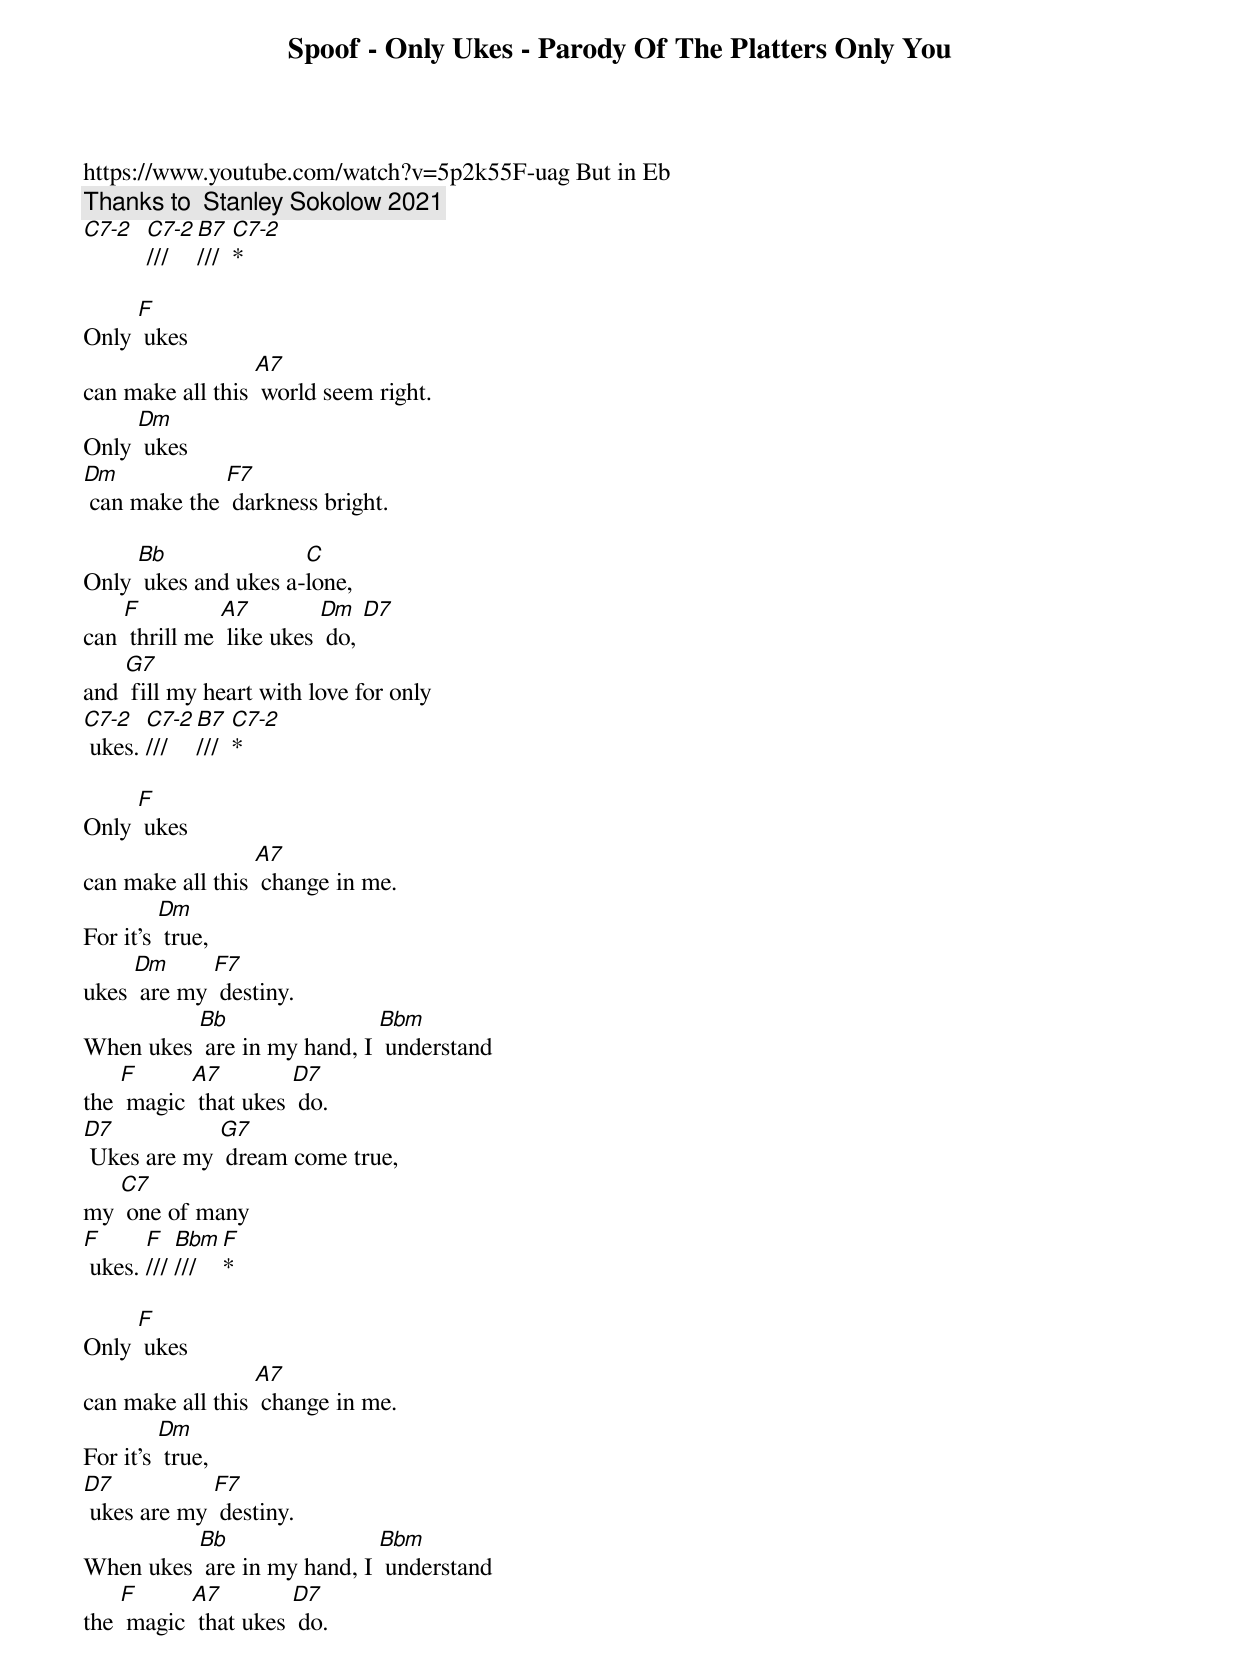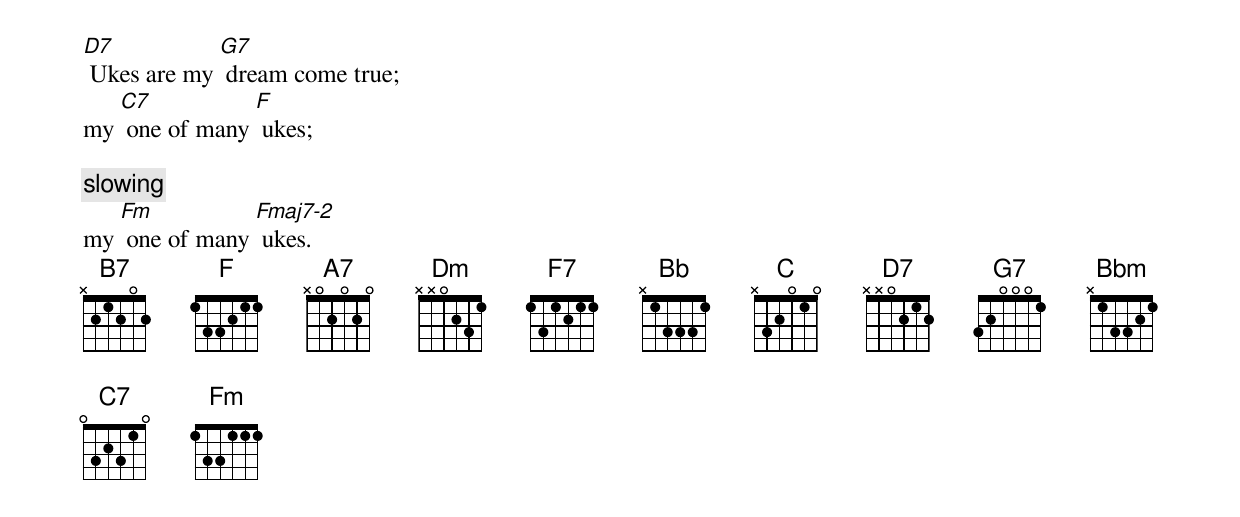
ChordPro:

{t:Spoof - Only Ukes - Parody Of The Platters Only You }
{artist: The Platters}
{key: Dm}
{define: Fmaj7-2 frets 5 5 5 7 fingers 1 1 1 3 add: string 4 fret 5 finger 1}
https://www.youtube.com/watch?v=5p2k55F-uag But in Eb
{c: Thanks to  Stanley Sokolow 2021 }
[C7-2]  [C7-2]/// [B7]///  [C7-2]*

Only [F] ukes
can make all this [A7] world seem right.
Only [Dm] ukes
[Dm] can make the [F7] darkness bright.

Only [Bb] ukes and ukes a-[C]lone,
can [F] thrill me [A7] like ukes [Dm] do, [D7]
and [G7] fill my heart with love for only
[C7-2] ukes. [C7-2]/// [B7]///  [C7-2]*

Only [F] ukes
can make all this [A7] change in me.
For it's [Dm] true,
ukes [Dm] are my [F7] destiny.
When ukes [Bb] are in my hand, I [Bbm] understand
the [F] magic [A7] that ukes [D7] do.
[D7] Ukes are my [G7] dream come true,
my [C7] one of many
[F] ukes. [F]/// [Bbm]///  [F]*

Only [F] ukes
can make all this [A7] change in me.
For it's [Dm] true,
[D7] ukes are my [F7] destiny.
When ukes [Bb] are in my hand, I [Bbm] understand
the [F] magic [A7] that ukes [D7] do.
[D7] Ukes are my [G7] dream come true;
my [C7] one of many [F] ukes;

{c:slowing}
my [Fm] one of many [Fmaj7-2] ukes.
